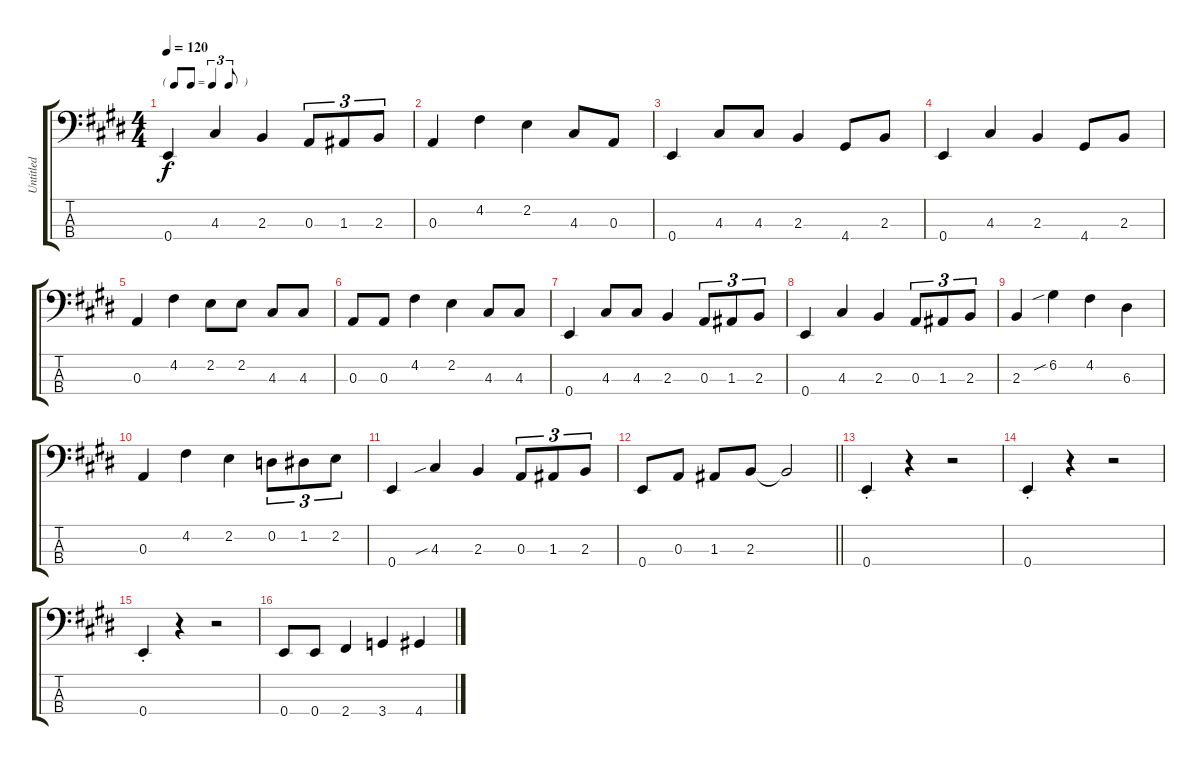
\track ("Untitled" "Untitled") {instrument electricbassfinger}
\staff {score tabs}
\tuning (G2 D2 A1 E1) {hide}
\ts (4 4)
\tf triplet8th
\tempo 120
\clef f4
\ks e
0.4.4{dy f} 4.3.4 2.3.4 0.3.8{tu (3 2)} 1.3.8{tu (3 2)} 2.3.8{tu (3 2)} |
\ks c#minor
0.3.4 4.2.4 2.2.4 4.3.8 0.3.8 |
0.4.4 4.3.8 4.3.8 2.3.4 4.4.8 2.3.8 |
0.4.4 4.3.4 2.3.4 4.4.8 2.3.8 |
\ks e
0.3.4 4.2.4 2.2.8 2.2.8 4.3.8 4.3.8 |
\ks c#minor
0.3.8 0.3.8 4.2.4 2.2.4 4.3.8 4.3.8 |
0.4.4 4.3.8 4.3.8 2.3.4 0.3.8{tu (3 2)} 1.3.8{tu (3 2)} 2.3.8{tu (3 2)} |
0.4.4 4.3.4 2.3.4 0.3.8{tu (3 2)} 1.3.8{tu (3 2)} 2.3.8{tu (3 2)} |
\ks e
2.3.4 6.2{sib}.4 4.2.4 6.3.4 |
\ks c#minor
0.3.4 4.2.4 2.2.4 0.2.8{tu (3 2)} 1.2.8{tu (3 2)} 2.2.8{tu (3 2)} |
0.4.4 4.3{sib}.4 2.3.4 0.3.8{tu (3 2)} 1.3.8{tu (3 2)} 2.3.8{tu (3 2)} |
\barLineRight lightlight
0.4.8 0.3.8 1.3.8 2.3.8 2.3{t}.2 |
\ks e
0.4{st}.4 r.4 r.2 |
\ks c#minor
0.4{st}.4 r.4 r.2 |
0.4{st}.4 r.4 r.2 |
0.4.8 0.4.8 2.4.4 3.4.4 4.4.4
